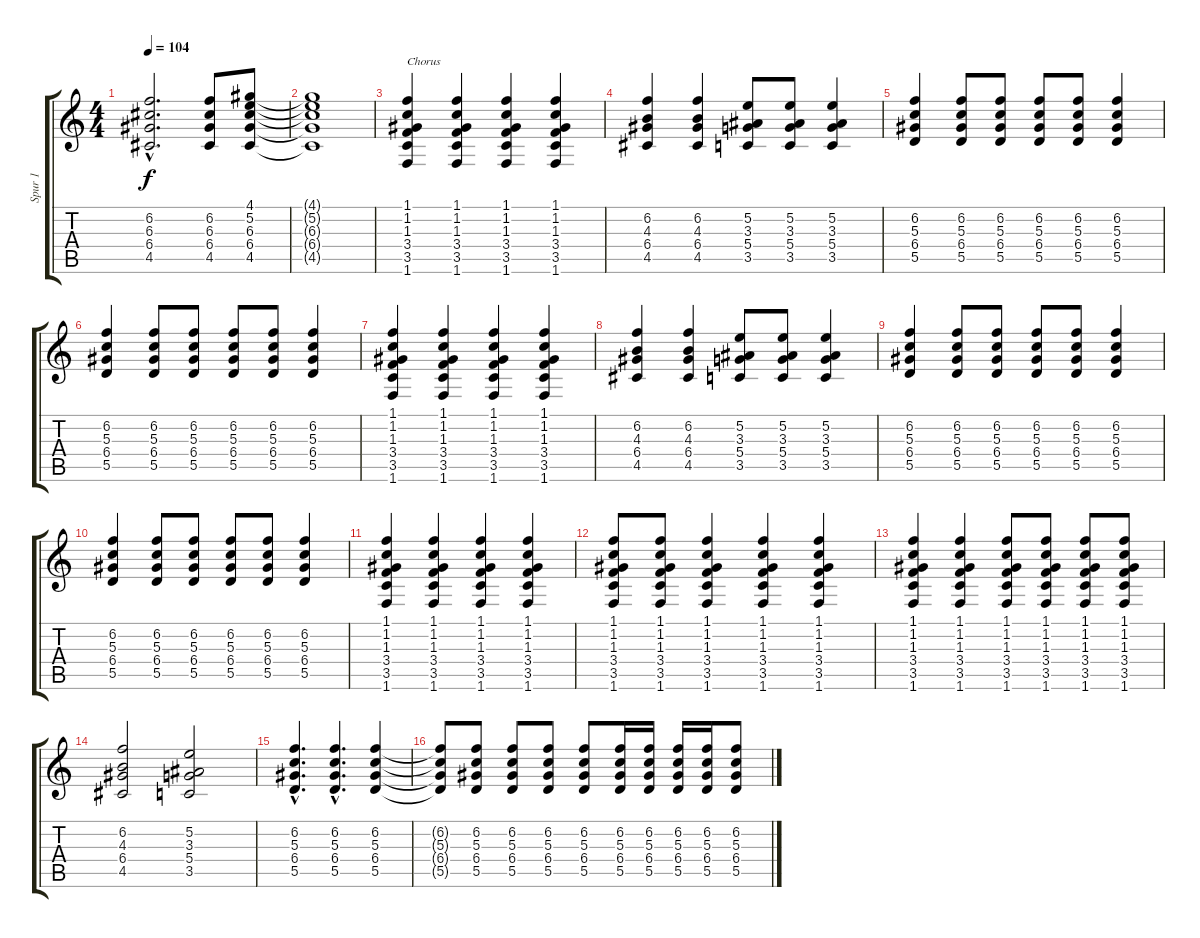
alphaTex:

\track ("Spur 1" "Spur 1") {instrument acousticguitarsteel}
\staff {score tabs}
\tuning (E4 B3 G3 D3 A2 E2) {hide}
\ts (4 4)
\tempo 104
\clef g2
\ks c
(6.2{hac} 6.3{hac} 6.4{hac} 4.5{hac}).2{d dy f} (6.2 6.3 6.4 4.5).8 (4.1 5.2 6.3 6.4 4.5).8 |
(4.1{t} 5.2{t} 6.3{t} 6.4{t} 4.5{t}).1 |
(1.1 1.2 1.3 3.4 3.5 1.6).4{txt "Chorus"} (1.1 1.2 1.3 3.4 3.5 1.6).4 (1.1 1.2 1.3 3.4 3.5 1.6).4 (1.1 1.2 1.3 3.4 3.5 1.6).4 |
(6.2 4.3 6.4 4.5).4 (6.2 4.3 6.4 4.5).4 (5.2 3.3 5.4 3.5).8 (5.2 3.3 5.4 3.5).8 (5.2 3.3 5.4 3.5).4 |
(6.2 5.3 6.4 5.5).4 (6.2 5.3 6.4 5.5).8 (6.2 5.3 6.4 5.5).8 (6.2 5.3 6.4 5.5).8 (6.2 5.3 6.4 5.5).8 (6.2 5.3 6.4 5.5).4 |
(6.2 5.3 6.4 5.5).4 (6.2 5.3 6.4 5.5).8 (6.2 5.3 6.4 5.5).8 (6.2 5.3 6.4 5.5).8 (6.2 5.3 6.4 5.5).8 (6.2 5.3 6.4 5.5).4 |
(1.1 1.2 1.3 3.4 3.5 1.6).4 (1.1 1.2 1.3 3.4 3.5 1.6).4 (1.1 1.2 1.3 3.4 3.5 1.6).4 (1.1 1.2 1.3 3.4 3.5 1.6).4 |
(6.2 4.3 6.4 4.5).4 (6.2 4.3 6.4 4.5).4 (5.2 3.3 5.4 3.5).8 (5.2 3.3 5.4 3.5).8 (5.2 3.3 5.4 3.5).4 |
(6.2 5.3 6.4 5.5).4 (6.2 5.3 6.4 5.5).8 (6.2 5.3 6.4 5.5).8 (6.2 5.3 6.4 5.5).8 (6.2 5.3 6.4 5.5).8 (6.2 5.3 6.4 5.5).4 |
(6.2 5.3 6.4 5.5).4 (6.2 5.3 6.4 5.5).8 (6.2 5.3 6.4 5.5).8 (6.2 5.3 6.4 5.5).8 (6.2 5.3 6.4 5.5).8 (6.2 5.3 6.4 5.5).4 |
(1.1 1.2 1.3 3.4 3.5 1.6).4 (1.1 1.2 1.3 3.4 3.5 1.6).4 (1.1 1.2 1.3 3.4 3.5 1.6).4 (1.1 1.2 1.3 3.4 3.5 1.6).4 |
(1.1 1.2 1.3 3.4 3.5 1.6).8 (1.1 1.2 1.3 3.4 3.5 1.6).8 (1.1 1.2 1.3 3.4 3.5 1.6).4 (1.1 1.2 1.3 3.4 3.5 1.6).4 (1.1 1.2 1.3 3.4 3.5 1.6).4 |
(1.1 1.2 1.3 3.4 3.5 1.6).4 (1.1 1.2 1.3 3.4 3.5 1.6).4 (1.1 1.2 1.3 3.4 3.5 1.6).8 (1.1 1.2 1.3 3.4 3.5 1.6).8 (1.1 1.2 1.3 3.4 3.5 1.6).8 (1.1 1.2 1.3 3.4 3.5 1.6).8 |
(6.2 4.3 6.4 4.5).2 (5.2 3.3 5.4 3.5).2 |
(6.2{hac} 5.3{hac} 6.4{hac} 5.5{hac}).4{d} (6.2{hac} 5.3{hac} 6.4{hac} 5.5{hac}).4{d} (6.2 5.3 6.4 5.5).4 |
(6.2{t} 5.3{t} 6.4{t} 5.5{t}).8 (6.2 5.3 6.4 5.5).8 (6.2 5.3 6.4 5.5).8 (6.2 5.3 6.4 5.5).8 (6.2 5.3 6.4 5.5).8 (6.2 5.3 6.4 5.5).16 (6.2 5.3 6.4 5.5).16 (6.2 5.3 6.4 5.5).16 (6.2 5.3 6.4 5.5).16 (6.2 5.3 6.4 5.5).8
